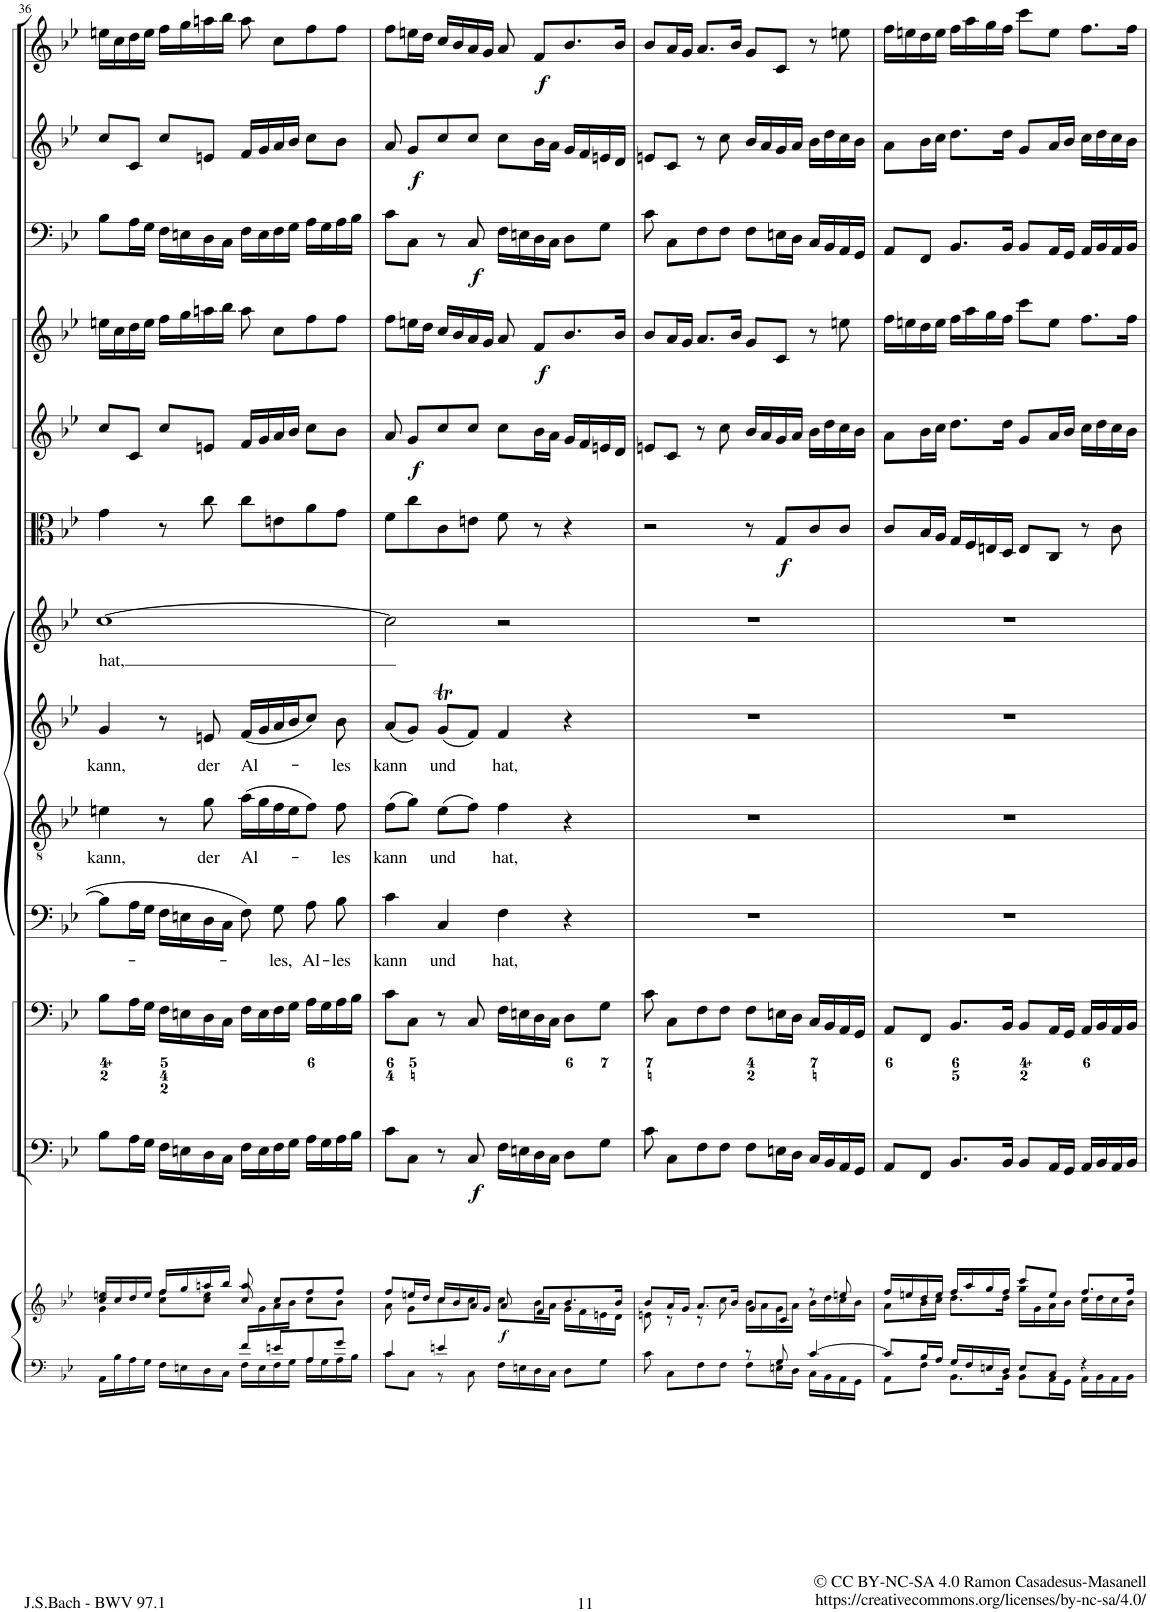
**kern	**kern	**kern	**kern	**kern	**text	**kern	**text	**kern	**text	**kern	**text	**kern	**kern	**kern	**kern	**kern	**kern
*part13	*part13	*part12	*part11	*part10	*part10	*part9	*part9	*part8	*part8	*part7	*part7	*part6	*part5	*part4	*part3	*part2	*part1
*staff14	*staff13	*staff12	*staff11	*staff10	*staff10	*staff9	*staff9	*staff8	*staff8	*staff7	*staff7	*staff6	*staff5	*staff4	*staff3	*staff2	*staff1
*I"Piano reduction	*	*I"Violoncello  e Violone	*I"Organo	*I"Basso	*	*I"Tenore	*	*I"Alto	*	*I"Soprano	*	*I"Viola	*I"Violino II	*I"Violino I	*I"Fagotti	*I"Oboe II	*I"Oboe I
*I'Pno	*	*	*	*	*	*	*	*	*	*	*	*	*	*	*	*I'Ob	*I'Ob
!!LO:PB:g=z
*clefF4	*clefG2	*clefF4	*clefF4	*clefF4	*	*clefGv2	*	*clefG2	*	*clefG2	*	*clefC3	*clefG2	*clefG2	*clefF4	*clefG2	*clefG2
*k[b-e-]	*k[b-e-]	*k[b-e-]	*k[b-e-]	*k[b-e-]	*	*k[b-e-]	*	*k[b-e-]	*	*k[b-e-]	*	*k[b-e-]	*k[b-e-]	*k[b-e-]	*k[b-e-]	*k[b-e-]	*k[b-e-]
*M4/4	*M4/4	*M4/4	*M4/4	*M4/4	*	*M4/4	*	*M4/4	*	*M4/4	*	*M4/4	*M4/4	*M4/4	*M4/4	*M4/4	*M4/4
*met(c)	*met(c)	*met(c)	*met(c)	*met(c)	*	*met(c)	*	*met(c)	*	*met(c)	*	*met(c)	*met(c)	*met(c)	*met(c)	*met(c)	*met(c)
=36	=36	=36	=36	=36	=36	=36	=36	=36	=36	=36	=36	=36	=36	=36	=36	=36	=36
*^	*^	*	*	*	*	*	*	*	*	*	*	*	*	*	*	*	*
*	*^	*	*^	*	*	*	*	*	*	*	*	*	*	*	*	*	*	*	*
!	!	!	!	!	!	!	!	!	!	!	!LO:LY:b	!	!LO:LY:b	!	!LO:LY:b	!	!	!	!	!	!
2ryy	2ryy	16AA\LL	16cc/ 16een/LL	4g\	2ryy	8B-\L	8B-\L	8B-\L]	.	4en\	kann,	4g/	kann,	[1cc	hat,	4g\	8cc/L	16een\LL	8B-\L	8cc/L	16een\LL
.	.	16B-\	16cc/	.	.	.	.	.	.	.	.	.	.	.	.	.	.	16cc\	.	.	16cc\
.	.	16A\	16dd/	.	.	16A\L	16A\L	16A\L	.	.	.	.	.	.	.	.	8c/J	16dd\	16A\L	8c/J	16dd\
.	.	16G\JJ	16ee/JJ	.	.	16G\JJ	16G\JJ	16G\JJ	.	.	.	.	.	.	.	.	.	16ee\JJ	16G\JJ	.	16ee\JJ
.	.	16F\LL	16ff/LL	8cc\ 8ff\L	.	16F\LL	16F\LL	16F\LL	.	8r	.	8r	.	.	.	8r	8cc/L	16ff\LL	16F\LL	8cc/L	16ff\LL
.	.	16En\	16gg/	.	.	16En\	16En\	16En\	.	.	.	.	.	.	.	.	.	16gg\	16En\	.	16gg\
!	!	!	!	!	!	!	!	!	!	!	!LO:LY:b	!	!LO:LY:b	!	!	!	!	!	!	!	!
.	.	16D\	16aan/	8cc\ 8ee\J	.	16D\	16D\	16D\	.	8g\	der	8en/	der	.	.	8cc\	8en/J	16aan\	16D\	8en/J	16aan\
.	.	16C\JJ	16bb-/JJ	.	.	16C\JJ	16C\JJ	16C\JJ	.	.	.	.	.	.	.	.	.	16bb-\JJ	16C\JJ	.	16bb-\JJ
!	!	!	!	!	!	!	!	!	!	!	!LO:LY:b	!	!LO:LY:b	!	!	!	!	!	!	!	!
16f/LL	8ryy	16F\LL	8aa/	16ryy	8cc/	16F\LL	16F\LL	8F\	.	(16a\LL	Al-	(16f/LL	Al-	.	.	8cc\L	16f/LL	8aa\	16F\LL	16f/LL	8aa\
4..ryy	.	16E\	.	16g\	.	16E\	16E\	.	.	16g\	.	16g/	.	.	.	.	16g/	.	16E\	16g/	.
!	!	!	!	!	!	!	!	!	!LO:LY:b	!	!	!	!	!	!	!	!	!	!	!	!
.	8en/L	16F\	8cc/L	16a\	4.ryy	16F\	16F\	8G\	-les,	16f\	.	16a/	.	.	.	8en\	16a/	8cc\L	16F\	16a/	8cc\L
.	.	16G\JJ	.	16b-\JJ	.	16G\JJ	16G\JJ	.	.	16e\J	.	16b-/J	.	.	.	.	16b-/JJ	.	16G\JJ	16b-/JJ	.
!	!	!	!	!	!	!	!	!	!LO:LY:b	!	!	!	!	!	!	!	!	!	!	!	!
.	8A/	16A\LL	8ff/	8cc\L	.	16A\LL	16A\LL	8A\	Al-	8f\J)	.	8cc/J)	.	.	.	8a\	8cc\L	8ff\	16A\LL	8cc\L	8ff\
.	.	16G\	.	.	.	16G\	16G\	.	.	.	.	.	.	.	.	.	.	.	16G\	.	.
!	!	!	!	!	!	!	!	!	!LO:LY:b	!	!LO:LY:b	!	!LO:LY:b	!	!	!	!	!	!	!	!
.	8g/J	16A\	8ff/J	8b-\J	.	16A\	16A\	8B-\	-les	8f\	-les	8b-\	-les	.	.	8g\J	8b-\J	8ff\J	16A\	8b-\J	8ff\J
.	.	16B-\JJ	.	.	.	16B-\JJ	16B-\JJ	.	.	.	.	.	.	.	.	.	.	.	16B-\JJ	.	.
*	*	*	*	*v	*v	*	*	*	*	*	*	*	*	*	*	*	*	*	*	*	*
=37	=37	=37	=37	=37	=37	=37	=37	=37	=37	=37	=37	=37	=37	=37	=37	=37	=37	=37	=37	=37
!	!	!	!	!	!	!	!	!LO:LY:b	!	!LO:LY:b	!	!LO:LY:b	!	!	!	!	!	!	!	!
*	*v	*v	*	*	*	*	*	*	*	*	*	*	*	*	*	*	*	*	*	*
4c/	8c\L	8ff/L	8a\	8c\L	8c\L	4c\	kann	(8f\L	kann	(8a/L	kann	2cc\]	.	8f\L	8a/	8ff\L	8c\L	8a/	8ff\L
.	8C\J	16een/L	8g\L	8C\J	8C\J	.	.	8g\J)	.	8g/J)	.	.	.	8cc\	8g/L	16een\L	8C\J	8g/L	16een\L
.	.	16dd/JJ	.	.	.	.	.	.	.	.	.	.	.	.	.	16dd\JJ	.	.	16dd\JJ
!	!	!	!	!	!	!	!LO:LY:b	!	!LO:LY:b	!	!LO:LY:b	!	!	!	!	!	!	!	!
4en/	8r	16cc/LL	8cc\	8r	8r	4C/	und	(8e-\L	und	(8gT/L	und	.	.	8c\	8cc/	16cc/LL	8r	8cc/	16cc/LL
.	.	16b-/	.	.	.	.	.	.	.	.	.	.	.	.	.	16b-/	.	.	16b-/
.	8C\	16a/	8cc\J	8C/	8C/	.	.	8f\J)	.	8f/J)	.	.	.	8en\J	8cc/J	16a/	8C/	8cc/J	16a/
.	.	16g/JJ	.	.	.	.	.	.	.	.	.	.	.	.	.	16g/JJ	.	.	16g/JJ
!	!	!	!	!	!	!	!LO:LY:b	!	!LO:LY:b	!	!LO:LY:b	!	!	!	!	!	!	!	!
2ryy	16F\LL	8a/	8cc\L	16F\LL	16F\LL	4F\	hat,	4f\	hat,	4f/	hat,	2r	.	8f\	8cc\L	8a/	16F\LL	8cc\L	8a/
.	16En\	.	.	16En\	16En\	.	.	.	.	.	.	.	.	.	.	.	16En\	.	.
.	16D\	8f/L	16b-\L	16D\	16D\	.	.	.	.	.	.	.	.	8r	16b-\L	8f/L	16D\	16b-\L	8f/L
.	16C\JJ	.	16a\JJ	16C\JJ	16C\JJ	.	.	.	.	.	.	.	.	.	16a\JJ	.	16C\JJ	16a\JJ	.
.	8D\L	8.b-/	16g\LL	8D\L	8D\L	4r	.	4r	.	4r	.	.	.	4r	16g/LL	8.b-/	8D\L	16g/LL	8.b-/
.	.	.	16f\	.	.	.	.	.	.	.	.	.	.	.	16f/	.	.	16f/	.
.	8G\J	.	16en\	8G\J	8G\J	.	.	.	.	.	.	.	.	.	16en/	.	8G\J	16en/	.
.	.	16b-/Jk	16d\JJ	.	.	.	.	.	.	.	.	.	.	.	16d/JJ	16b-/Jk	.	16d/JJ	16b-/Jk
=38	=38	=38	=38	=38	=38	=38	=38	=38	=38	=38	=38	=38	=38	=38	=38	=38	=38	=38	=38
2ryy	8c\	8b-/L	8en\	8c\	8c\	1r	.	1r	.	1r	.	1r	.	2r	8en/L	8b-/L	8c\	8en/L	8b-/L
.	8C\L	16a/L	8r	8C\L	8C\L	.	.	.	.	.	.	.	.	.	8c/J	16a/L	8C\L	8c/J	16a/L
.	.	16g/JJ	.	.	.	.	.	.	.	.	.	.	.	.	.	16g/JJ	.	.	16g/JJ
.	8F\	8.a/L	8r	8F\	8F\	.	.	.	.	.	.	.	.	.	8r	8.a/L	8F\	8r	8.a/L
.	8F\J	.	8cc\	8F\J	8F\J	.	.	.	.	.	.	.	.	.	8cc\	.	8F\J	8cc\	.
.	.	16b-/Jk	.	.	.	.	.	.	.	.	.	.	.	.	.	16b-/Jk	.	.	16b-/Jk
8r	8F\L	8g/L	16b-\LL	8F\L	8F\L	.	.	.	.	.	.	.	.	8r	16b-/LL	8g/L	8F\L	16b-/LL	8g/L
.	.	.	16a\	.	.	.	.	.	.	.	.	.	.	.	16a/	.	.	16a/	.
8G/	16En\L	8c/J	16g\	16En\L	16En\L	.	.	.	.	.	.	.	.	8G/L	16g/	8c/J	16En\L	16g/	8c/J
.	16D\JJ	.	16a\JJ	16D\JJ	16D\JJ	.	.	.	.	.	.	.	.	.	16a/JJ	.	16D\JJ	16a/JJ	.
[4c/	16C\LL	8r	16b-\LL	16C/LL	16C/LL	.	.	.	.	.	.	.	.	8c/	16b-\LL	8r	16C/LL	16b-\LL	8r
.	16BB-\	.	16dd\	16BB-/	16BB-/	.	.	.	.	.	.	.	.	.	16dd\	.	16BB-/	16dd\	.
.	16AA\	8een/	16cc\	16AA/	16AA/	.	.	.	.	.	.	.	.	8c/J	16cc\	8een\	16AA/	16cc\	8een\
.	16GG\JJ	.	16b-\JJ	16GG/JJ	16GG/JJ	.	.	.	.	.	.	.	.	.	16b-\JJ	.	16GG/JJ	16b-\JJ	.
=39	=39	=39	=39	=39	=39	=39	=39	=39	=39	=39	=39	=39	=39	=39	=39	=39	=39	=39	=39
8c/L]	8AA\L	16ff/LL	8a\L	8AA/L	8AA/L	1r	.	1r	.	1r	.	1r	.	8c/L	8a\L	16ff\LL	8AA/L	8a\L	16ff\LL
.	.	16een/	.	.	.	.	.	.	.	.	.	.	.	.	.	16een\	.	.	16een\
16B-/L	8F\J	16dd/	16b-\L	8FF/J	8FF/J	.	.	.	.	.	.	.	.	16B-/L	16b-\L	16dd\	8FF/J	16b-\L	16dd\
16A/JJ	.	16ee/JJ	16cc\JJ	.	.	.	.	.	.	.	.	.	.	16A/JJ	16cc\JJ	16ee\JJ	.	16cc\JJ	16ee\JJ
16G/LL	8.BB-\L	16ff/LL	8.dd\L	8.BB-/L	8.BB-/L	.	.	.	.	.	.	.	.	16G/LL	8.dd\L	16ff\LL	8.BB-/L	8.dd\L	16ff\LL
16F/	.	16aa/	.	.	.	.	.	.	.	.	.	.	.	16F/	.	16aa\	.	.	16aa\
16En/	.	16gg/	.	.	.	.	.	.	.	.	.	.	.	16En/	.	16gg\	.	.	16gg\
16D/JJ	16BB-\Jk	16ff/JJ	16dd\Jk	16BB-/Jk	16BB-/Jk	.	.	.	.	.	.	.	.	16D/JJ	16dd\Jk	16ff\JJ	16BB-/Jk	16dd\Jk	16ff\JJ
8E/L	8BB-\L	8ccc/L	16gg\LL	8BB-/L	8BB-/L	.	.	.	.	.	.	.	.	8E/L	8g/L	8ccc\L	8BB-/L	8g/L	8ccc\L
.	.	.	16g\	.	.	.	.	.	.	.	.	.	.	.	.	.	.	.	.
8C/J	16AA\L	8ee/J	16a\	16AA/L	16AA/L	.	.	.	.	.	.	.	.	8C/J	16a/L	8ee\J	16AA/L	16a/L	8ee\J
.	16GG\JJ	.	16b-\JJ	16GG/JJ	16GG/JJ	.	.	.	.	.	.	.	.	.	16b-/JJ	.	16GG/JJ	16b-/JJ	.
4r	16AA\LL	8.ff/L	16cc\LL	16AA/LL	16AA/LL	.	.	.	.	.	.	.	.	8r	16cc\LL	8.ff\L	16AA/LL	16cc\LL	8.ff\L
.	16BB-\	.	16dd\	16BB-/	16BB-/	.	.	.	.	.	.	.	.	.	16dd\	.	16BB-/	16dd\	.
.	16AA\	.	16cc\	16AA/	16AA/	.	.	.	.	.	.	.	.	8c\	16cc\	.	16AA/	16cc\	.
.	16BB-\JJ	16ff/Jk	16b-\JJ	16BB-/JJ	16BB-/JJ	.	.	.	.	.	.	.	.	.	16b-\JJ	16ff\Jk	16BB-/JJ	16b-\JJ	16ff\Jk
*v	*v	*	*	*	*	*	*	*	*	*	*	*	*	*	*	*	*	*	*
*	*v	*v	*	*	*	*	*	*	*	*	*	*	*	*	*	*	*	*
=	=	=	=	=	=	=	=	=	=	=	=	=	=	=	=	=	=
*-	*-	*-	*-	*-	*-	*-	*-	*-	*-	*-	*-	*-	*-	*-	*-	*-	*-
